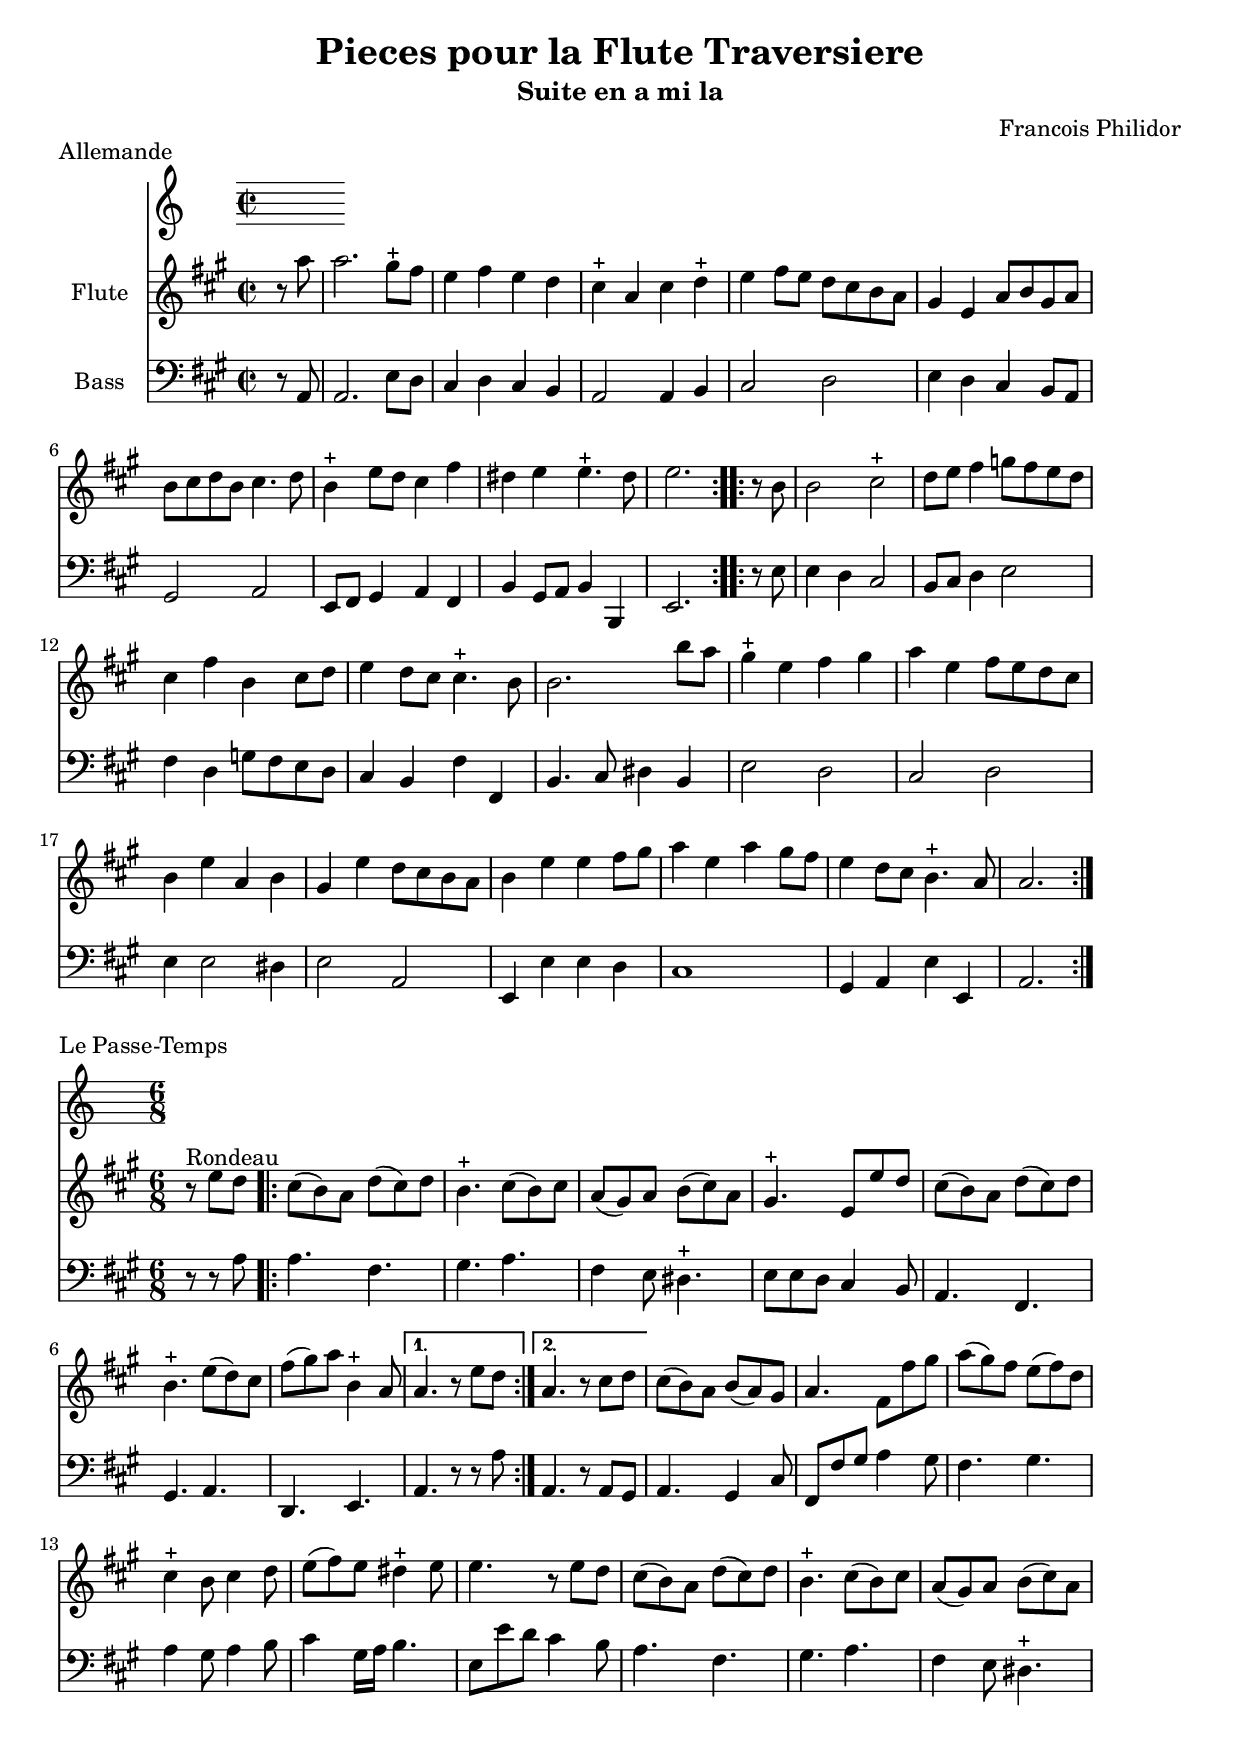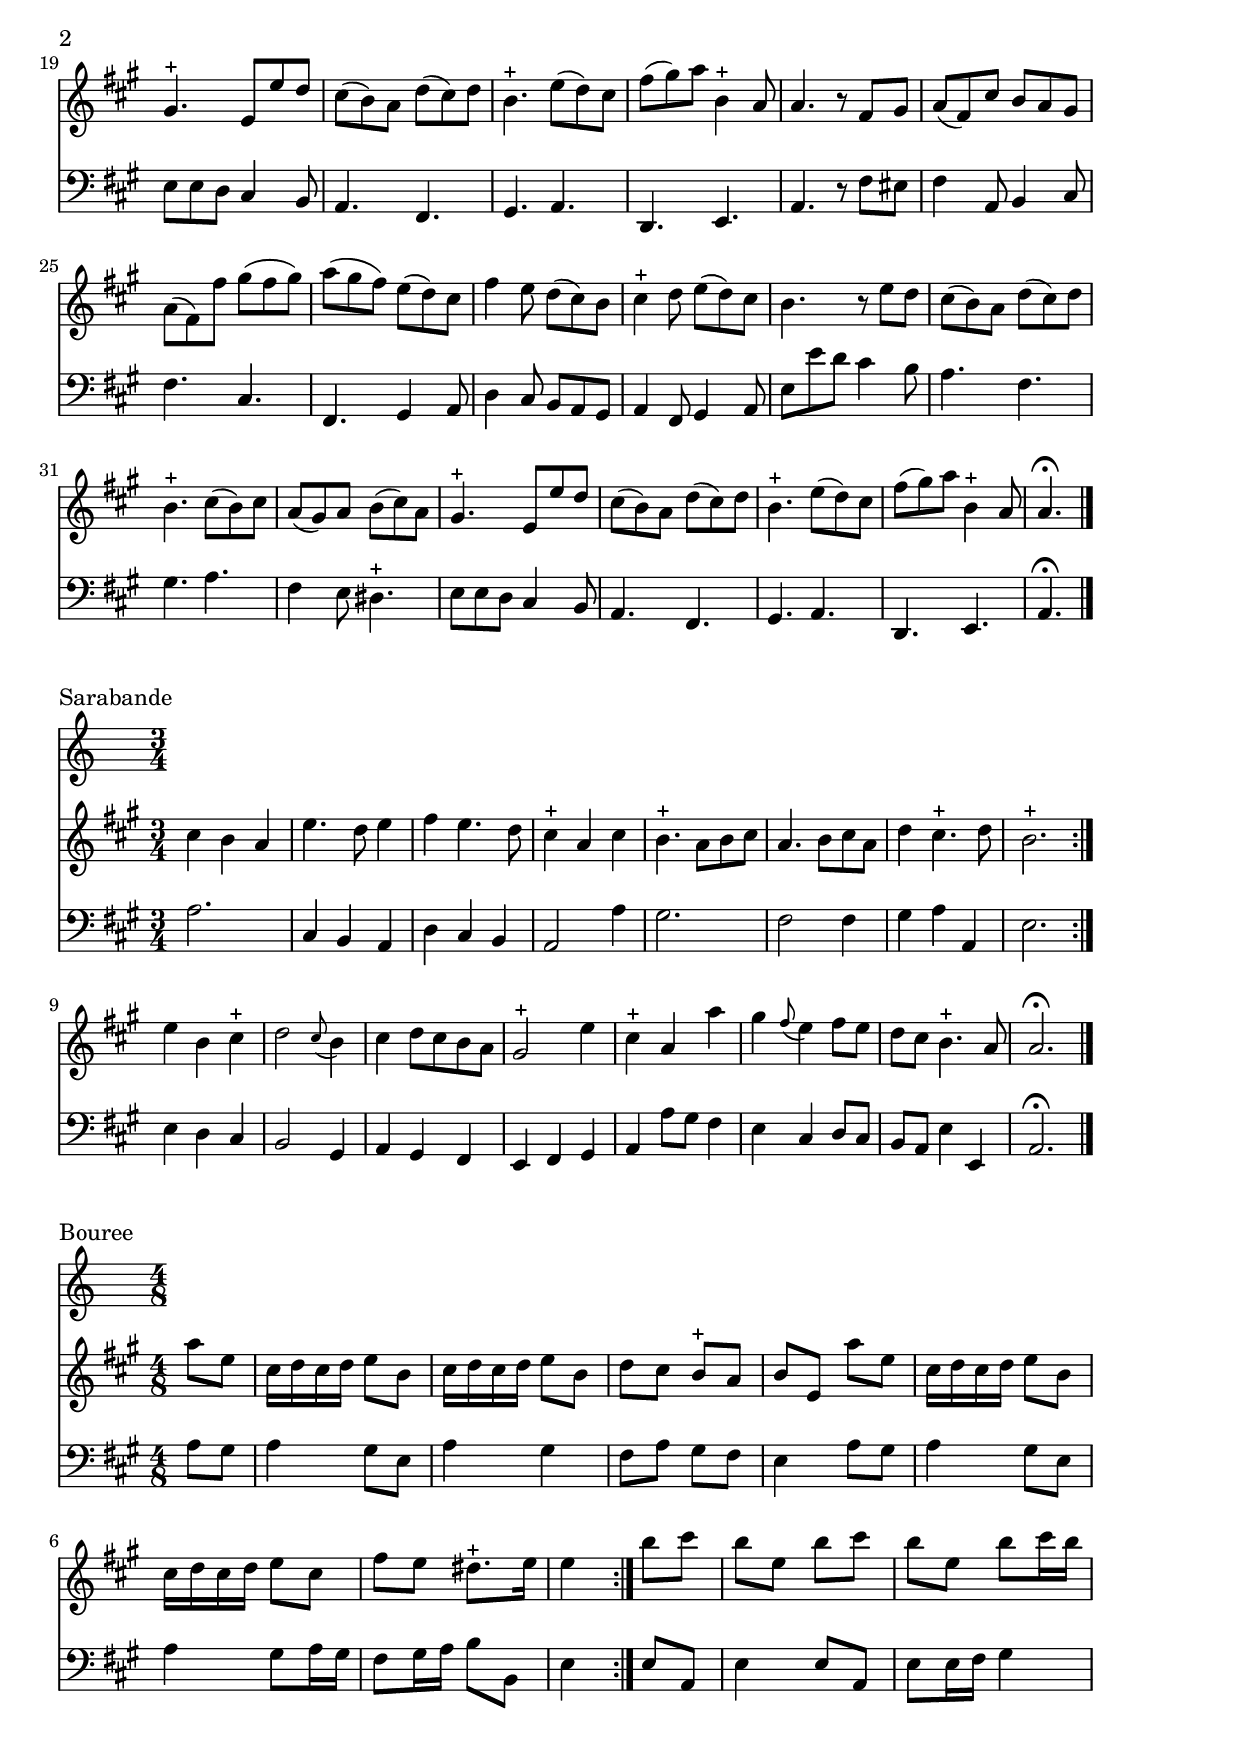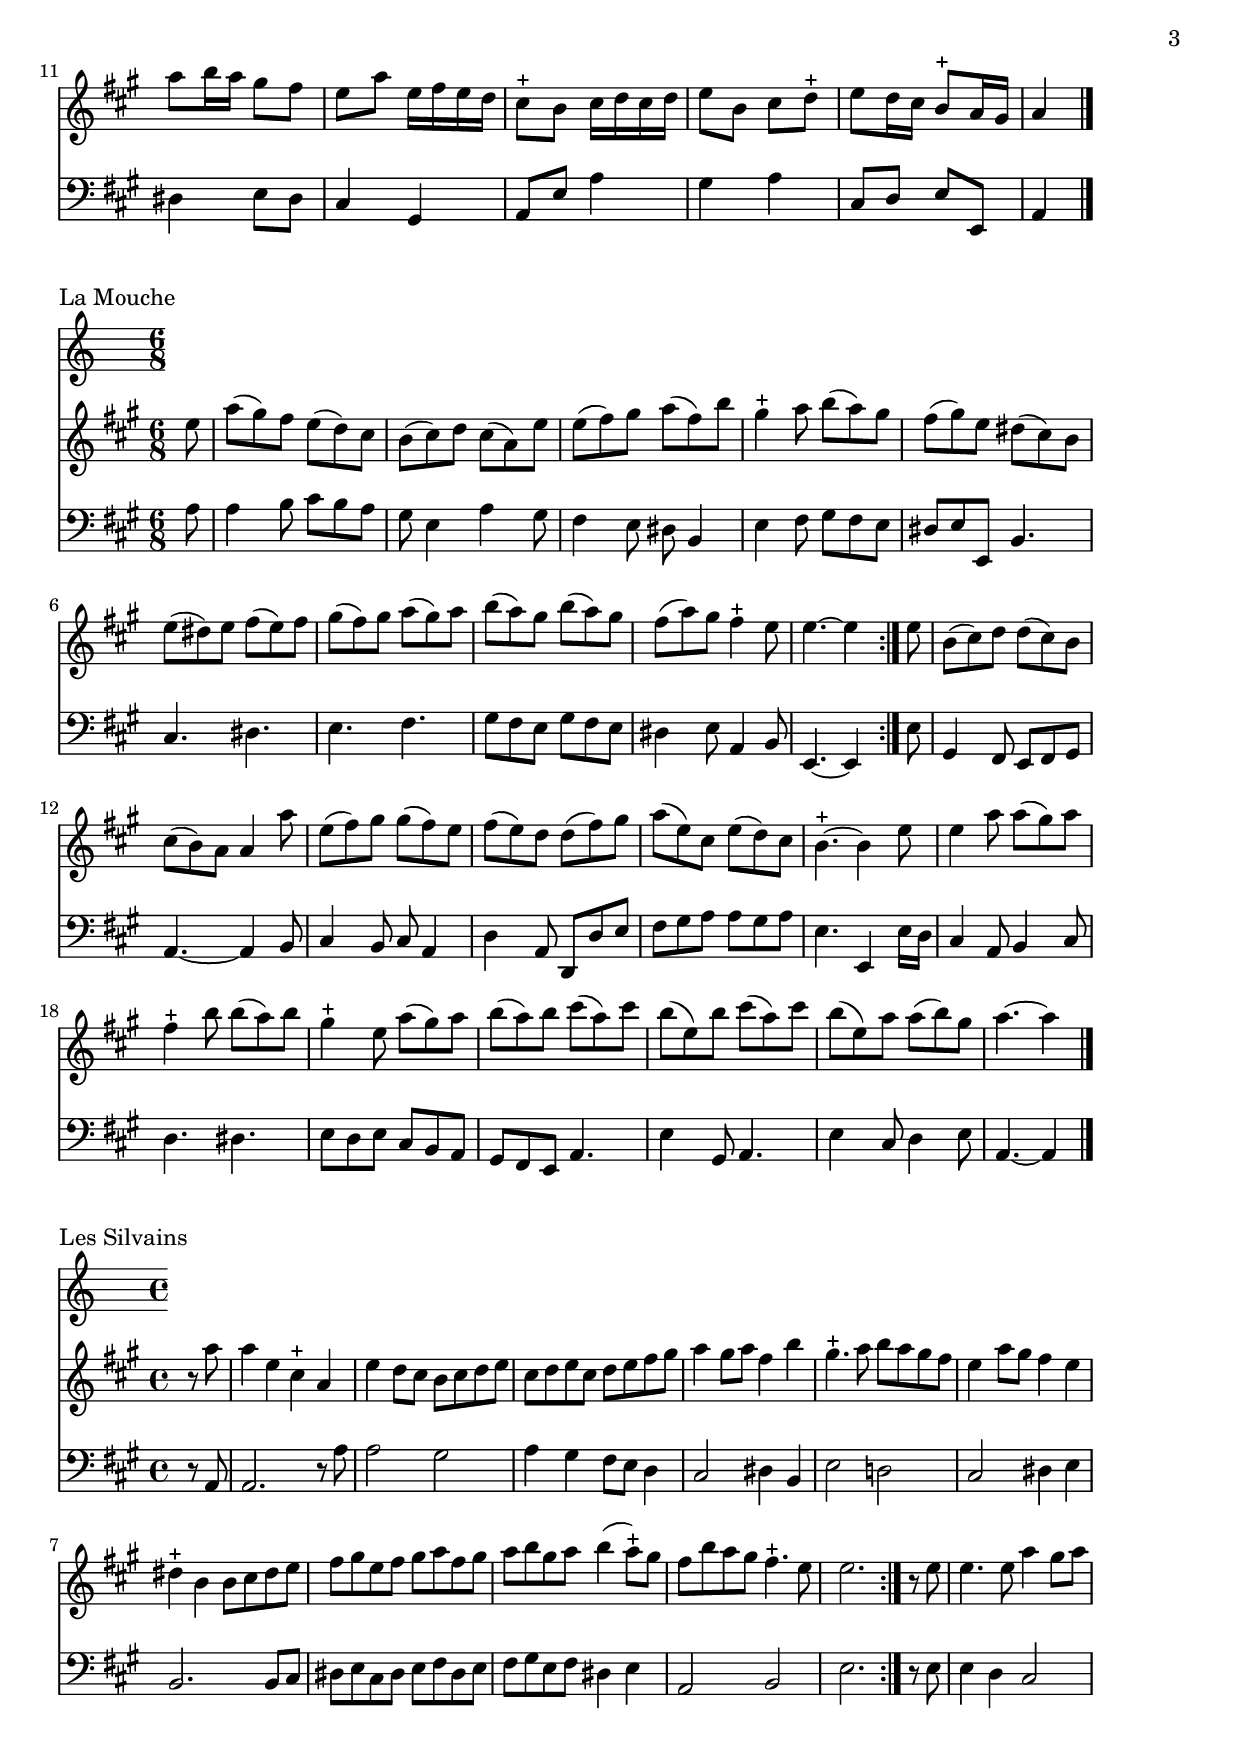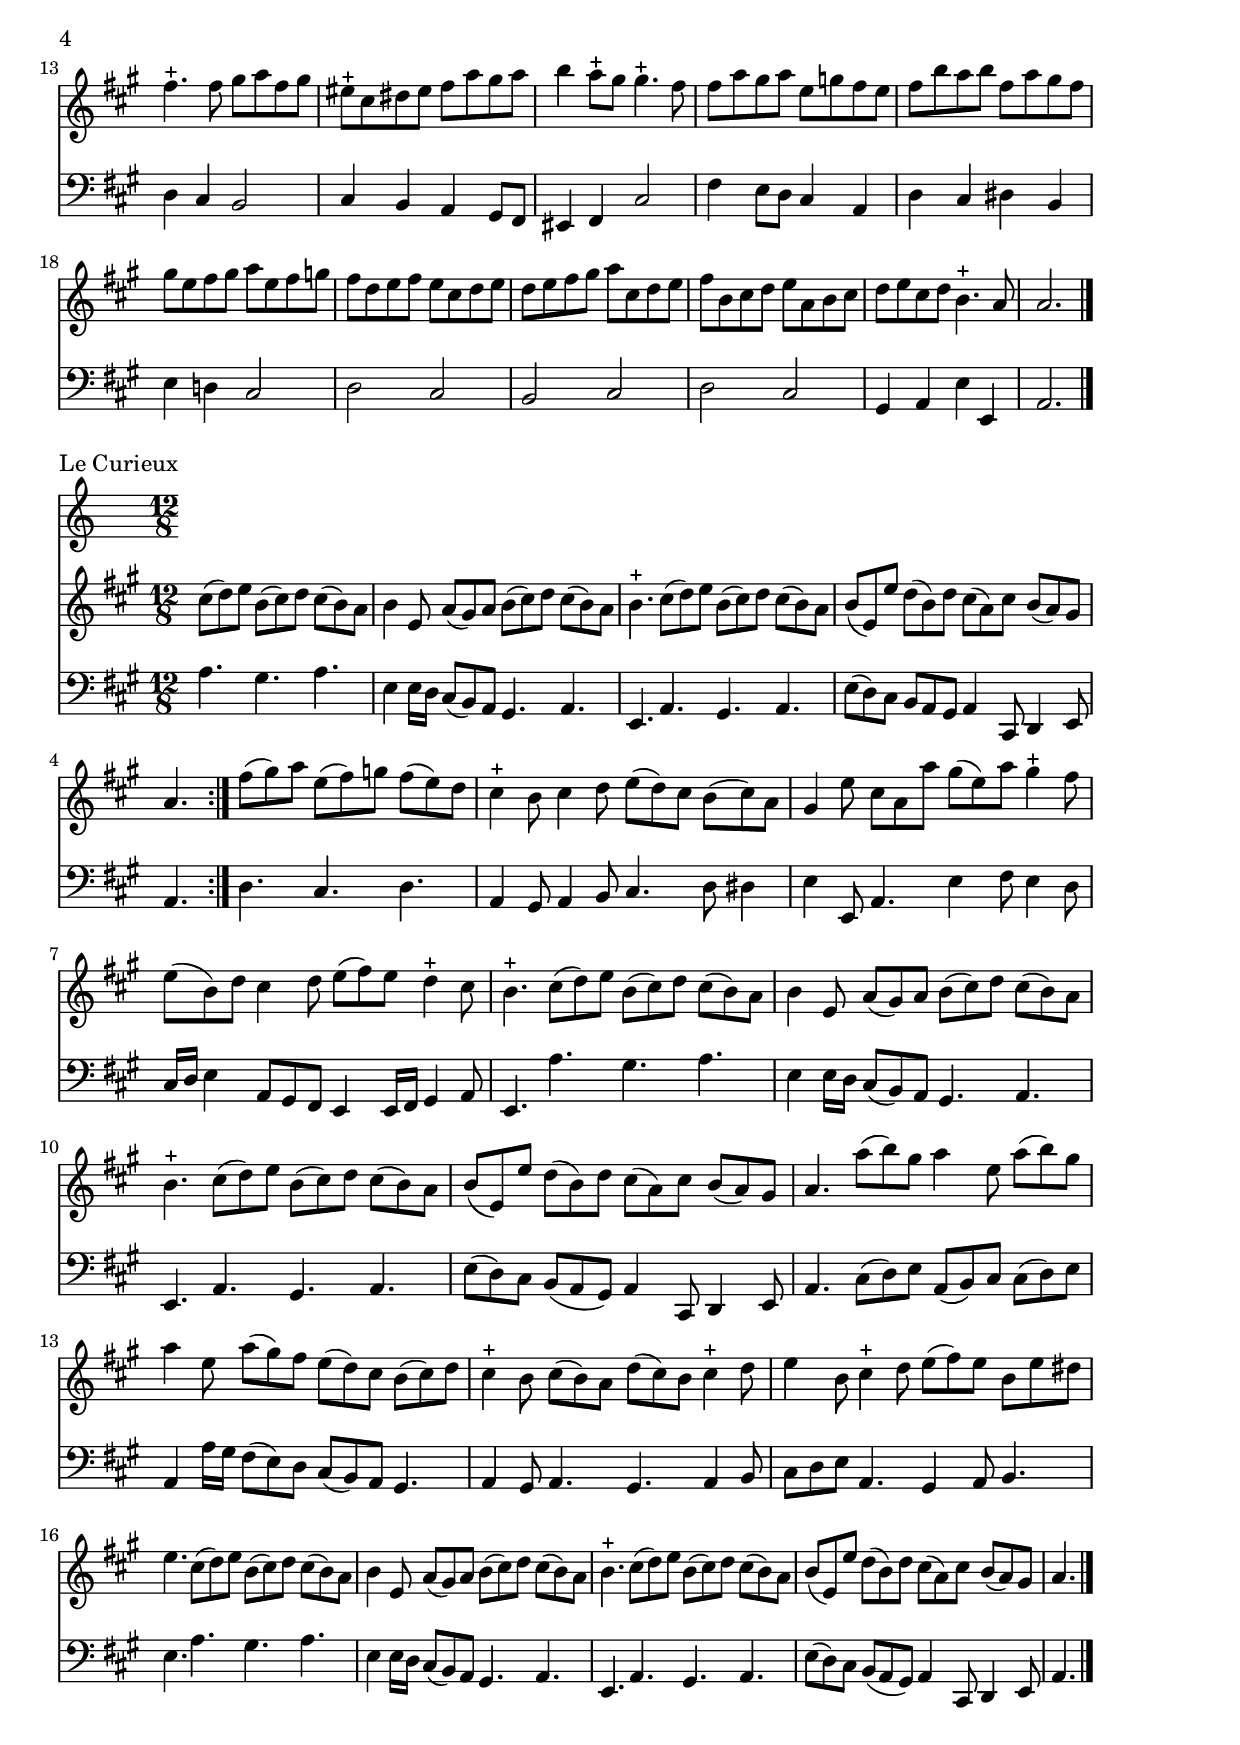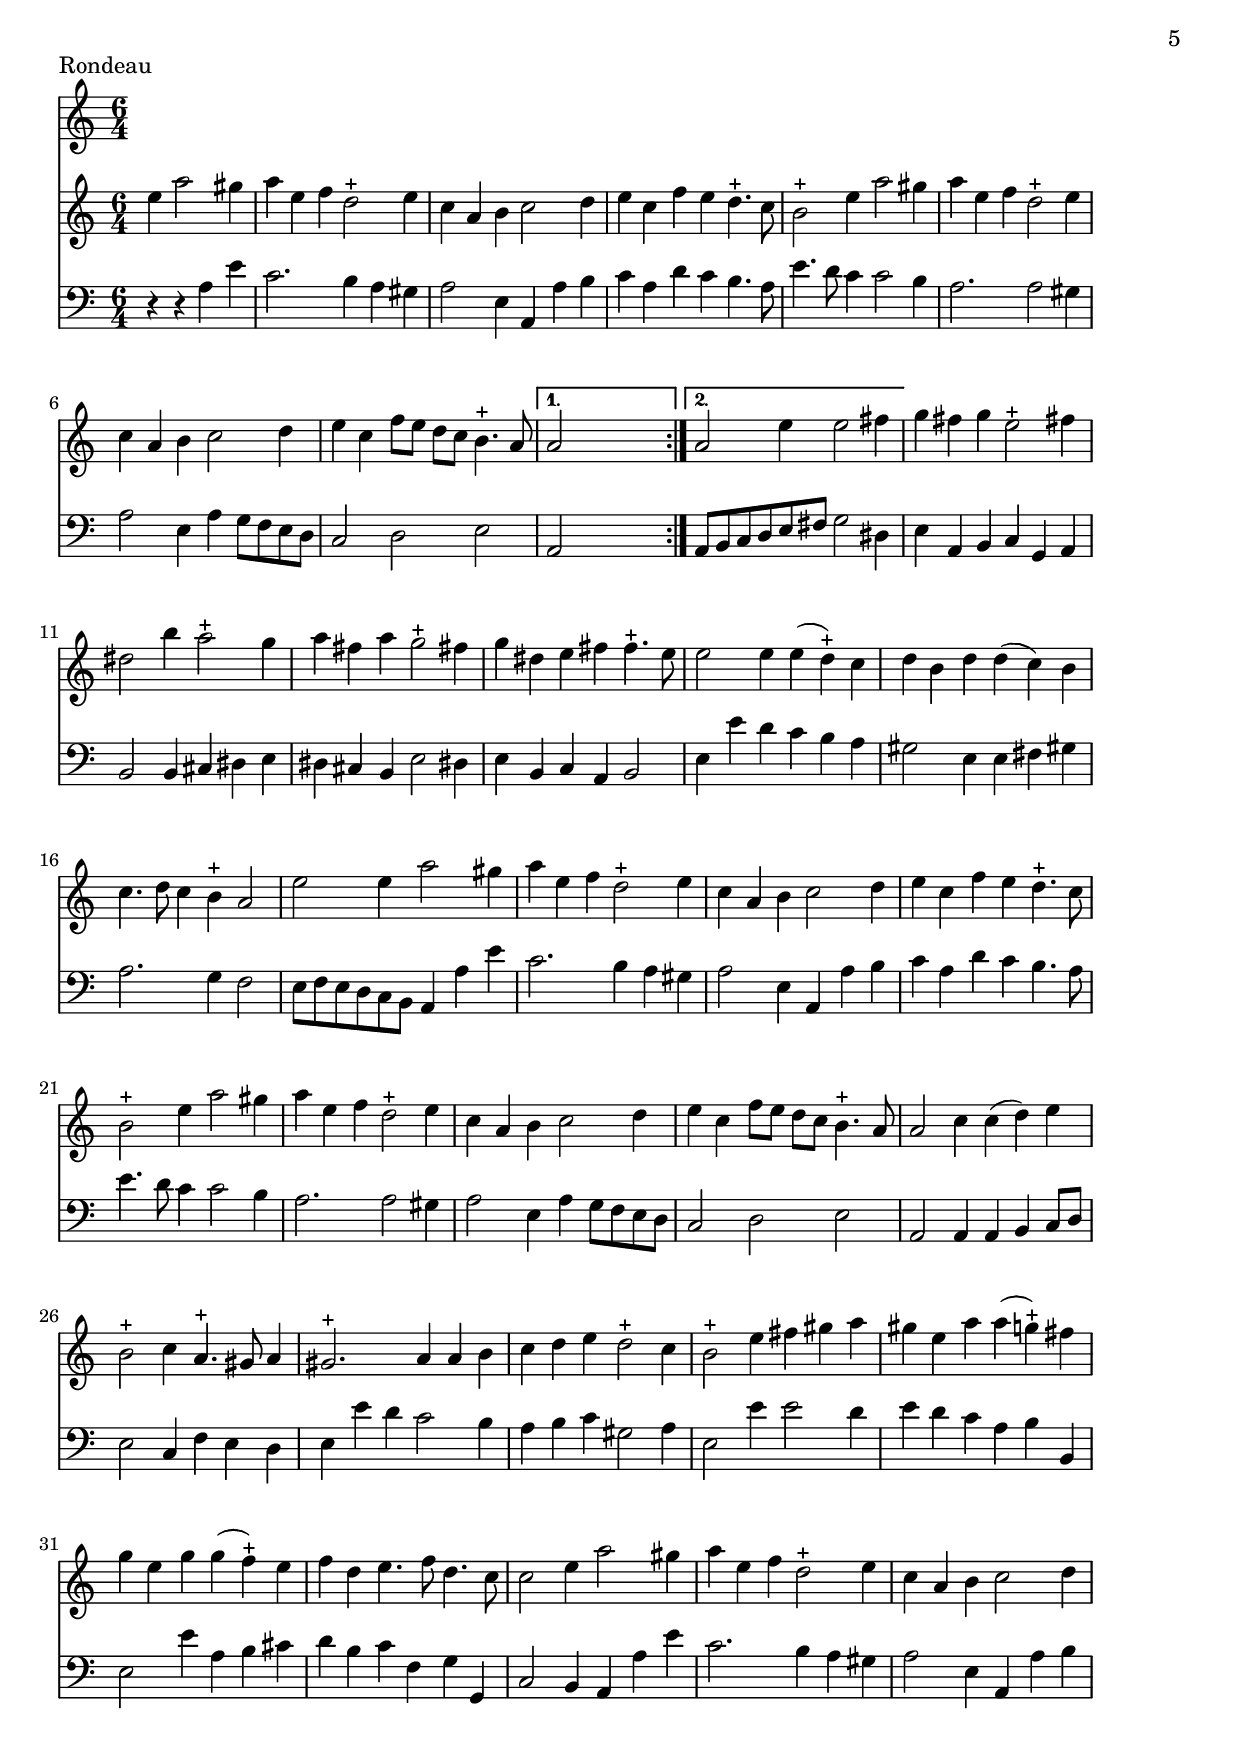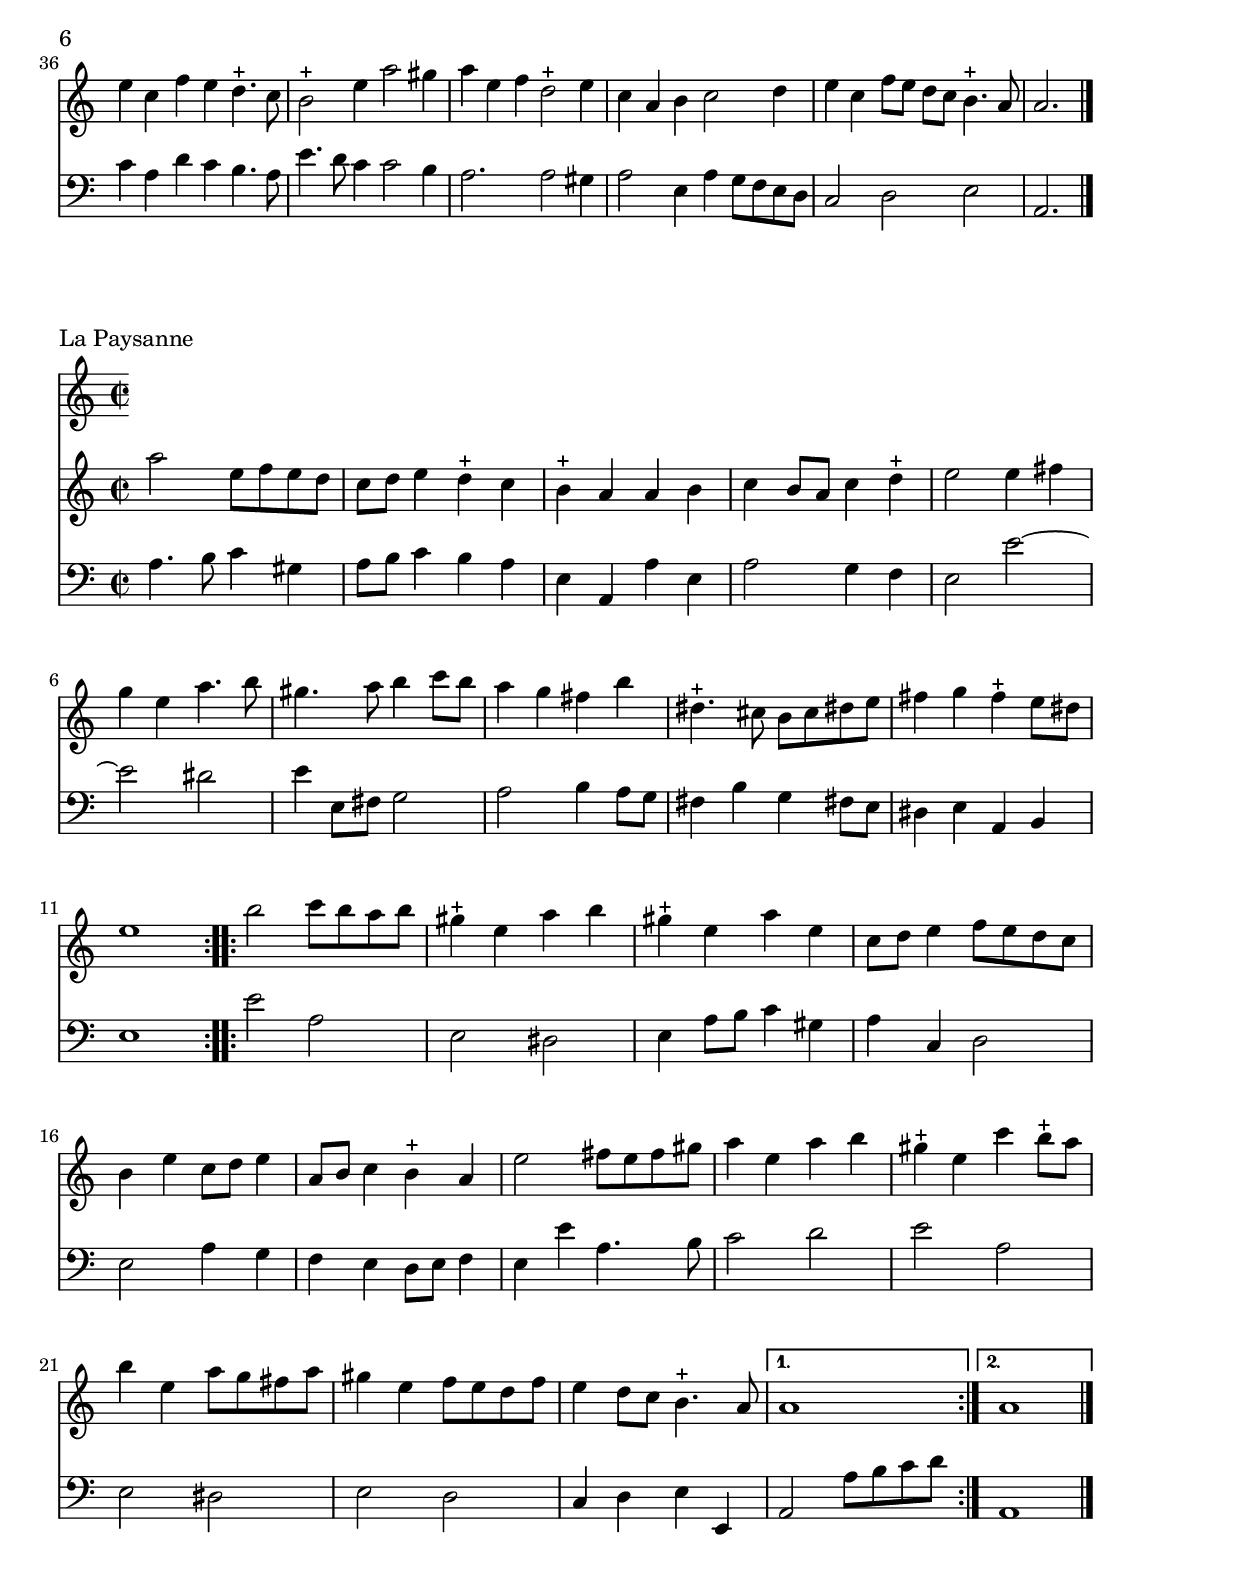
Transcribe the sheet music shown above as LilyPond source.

\version "2.0.3"
\include "paper20.ly"

\paper {
       linewidth = 175.000 \mm
       textheight = 255.000 \mm
       lastpagefill = ##t
       }

\header { 
	title = "Pieces pour la Flute Traversiere"
	subtitle = "Suite en a mi la"
	composer =    "Francois Philidor"
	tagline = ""
	}

\score {
	\simultaneous {
		\modernCautionaries 
		\property Score.skipBars = ##t

  \new Staff {

	\property Staff.minimumVerticalExtent = ##f
	\property Staff.verticalExtent = #'(-5.0 . 6.5)

     \notes\relative c' {
	\property Staff.instrument = "Flute"
	\clef violin
	\key a \major
	\time 2/2 
	\partial 4
	                   
	r8 a'' | a2. gis8-+ fis |   % 3
	e4 fis e d | cis-+ a cis d-+ |   % 5
	e fis8 e d cis b a | gis4 e a8 b gis a |   % 7
	b cis d b cis4. d8 | b4-+ e8 d cis4 fis |   % 9
	dis! e e4.-+ dis8 | e2. \bar ":|:" r8 b |   % 11
	b2 cis-+ | d8 e fis4 g!8 fis e d |   % 13
	cis4 fis b, cis8 d | e4 d8 cis cis4.-+ b8 |   % 15
	b2. b'8 a | gis4-+ e fis gis |   % 17
	a e fis8 e d cis | b4 e a, b |   % 19
	gis e' d8 cis b a | b4 e e fis8 gis |   % 21
	a4 e a gis8 fis | e4 d8 cis b4.-+ a8 |  % 23
	a2. \bar ":|"
	} }
	
  \new Staff {

	\property Staff.minimumVerticalExtent = ##f
	\property Staff.verticalExtent = #'(-6.5 . 5.0)

     \notes\relative c {
	\property Staff.instrument = "Bass"
	\clef bass
	\key a \major
	\time 2/2 
	\partial 4
	                   
	r8 a | a2. e'8 d |   % 3
	cis4 d cis b | a2 a4 b |   % 5
	cis2 d | e4 d cis b8 a |   % 7
	gis2 a | e8 fis gis4 a fis |   % 9
	b gis8 a b4 b, | e2. r8 e' |   % 11
	e4 d cis2 | b8 cis d4 e2 |   % 13
	fis4 d g8 fis e d | cis4 b fis' fis, |   % 15
	b4. cis8 dis!4 b | e2 d |   % 17
	cis d | e4 e2 dis!4 |   % 19
	e2 a, | e4 e' e d |   % 21
	cis1 | gis4 a e' e, |   % 23
	a2.
	} }
    }
\header { piece = "Allemande" }
	\paper {
	}
}

%--------------------------------

\score {
	\simultaneous {
		\modernCautionaries 
		\property Score.skipBars = ##t

  \new Staff {

	\property Staff.minimumVerticalExtent = ##f
	\property Staff.verticalExtent = #'(-5.5 . 7.5)

     \notes\relative c' {
	\clef violin
	\key a \major
	\time 6/8 
	\partial 8*3
	                   
	r8^\markup{Rondeau} e' d | 
	\repeat volta 2 { cis  ( b ) a d  ( cis ) d |   % 3
	b4.-+ cis8  ( b ) cis | a  ( gis ) a b  ( cis ) a |   % 5
	gis4.-+ e8 e' d | cis  ( b ) a d  ( cis ) d |   % 7
	b4.-+ e8  ( d ) cis | fis  ( gis ) a b,4-+ a8 | }  % 9
	\alternative {
	{ a4. r8 e' d } { a4. r8 cis d } }
	| cis  ( b ) a b  ( a ) gis |   % 11
	a4. fis8 fis' gis | a  ( gis ) fis e  ( fis ) d |   % 13
	cis4-+ b8 cis4 d8 | e  ( fis ) e dis!4-+ e8 |   % 15
	e4. r8 e d | cis  ( b ) a d  ( cis ) d |   % 17
	b4.-+ cis8  ( b ) cis | a  ( gis ) a b  ( cis ) a |   % 19
	gis4.-+ e8 e' d | cis  ( b ) a d  ( cis ) d |   % 21
	b4.-+ e8  ( d ) cis | fis  ( gis ) a b,4-+ a8 |   % 23
	a4. r8 fis gis | a  ( fis ) cis' b a gis |   % 25
	a  ( fis ) fis' gis  ( fis gis ) | a  ( gis fis ) e  ( d ) cis |   % 27
	fis4 e8 d  ( cis ) b | cis4-+ d8 e  ( d ) cis |   % 29
	b4. r8 e d 
	cis  ( b ) a d  ( cis ) d |   % 3
	b4.-+ cis8  ( b ) cis | a  ( gis ) a b  ( cis ) a |   % 5
	gis4.-+ e8 e' d | cis  ( b ) a d  ( cis ) d |   % 7
	b4.-+ e8  ( d ) cis | fis  ( gis ) a b,4-+ a8 |  % 9
	a4.\fermata
	\bar "|."
	} }

  \new Staff {

	\property Staff.minimumVerticalExtent = ##f
	\property Staff.verticalExtent = #'(-7.5 . 5.5)

     \notes\relative c {
	\clef bass
	\key a \major
	\time 6/8 
	\partial 8*3
	                   
	r8 r a' | a4. fis |   % 3
	gis a | fis4 e8 dis!4.-+ |   % 5
	e8 e d cis4 b8 | a4. fis |   % 7
	gis a | d, e |   % 9
	a r8 r a' a,4. r8 a gis | a4. gis4 cis8 |   % 11
	fis, fis' gis a4 gis8 | fis4. gis |   % 13
	a4 gis8 a4 b8 | cis4 gis16 a b4. |   % 15
	e,8 e' d cis4 b8 | a4. fis |   % 17
	gis a | fis4 e8 dis!4.-+ |   % 19
	e8 e d cis4 b8 | a4. fis |   % 21
	gis a | d, e |   % 23
	a r8 fis' eis! | fis4 a,8 b4 cis8 |   % 25
	fis4. cis | fis, gis4 a8 |   % 27
	d4 cis8 b a gis | a4 fis8 gis4 a8 |   % 29
	e' e' d cis4 b8 
	a4. fis |   % 3
	gis a | fis4 e8 dis!4.-+ |   % 5
	e8 e d cis4 b8 | a4. fis |   % 7
	gis a | d, e |   % 9
	a\fermata
	} }
}
  \header { piece = "Le Passe-Temps" }
  \paper {
	 indent = 0.0 \mm
 	 }
}

%--------------------------------

\score {
	\simultaneous {
		\modernCautionaries 
		\property Score.skipBars = ##t

  \new Staff {

	\property Staff.minimumVerticalExtent = ##f
	\property Staff.verticalExtent = #'(-5.5 . 7.5)

     \notes\relative c' {
	\clef violin
	\key a \major
	\time 3/4 
	                   
	cis'4 b a | e'4. d8 e4 |   % 3
	fis e4. d8 | cis4-+ a cis |   % 5
	b4.-+ a8 b cis | a4. b8 cis a |   % 7
	d4 cis4.-+ d8 | b2.-+ \bar ":|"   % 9
	e4 b cis-+ | d2 \appoggiatura cis8 b4 |   % 11
	cis d8 cis b a | gis2-+ e'4 |   % 13
	cis-+ a a' | gis \appoggiatura fis8 e4 fis8 e |   % 15
	d cis b4.-+ a8 | a2.\fermata
	\bar "|."
	} }

  \new Staff {

	\property Staff.minimumVerticalExtent = ##f
	\property Staff.verticalExtent = #'(-7.5 . 5.5)

     \notes\relative c {
	\clef bass
	\key a \major
	\time 3/4 
	                   
	a'2. | cis,4 b a |   % 3
	d cis b | a2 a'4 |   % 5
	gis2. | fis2 fis4 |   % 7
	gis a a, | e'2.   % 9
	e4 d cis | b2 gis4 |   % 11
	a gis fis | e fis gis |   % 13
	a a'8 gis fis4 | e cis d8 cis |   % 15
	b a e'4 e, | a2.\fermata
	\bar "|."
	} }
}
  \header { piece = "Sarabande" }
  \paper {
	 indent = 0.0 \mm
 	 }
}

%--------------------------------

\score {
	\simultaneous {
		\modernCautionaries 
		\property Score.skipBars = ##t

  \new Staff {

	\property Staff.minimumVerticalExtent = ##f
	\property Staff.verticalExtent = #'(-5.5 . 7.5)

     \notes\relative c' {
	\clef violin
	\key a \major
	\time 4/8 
	\partial 4
	                   
	a''8 e | cis16 d cis d e8 b |   % 3
	cis16 d cis d e8 b | d cis b-+ a |   % 5
	b e, a' e | cis16 d cis d e8 b |   % 7
	cis16 d cis d e8 cis | fis e dis!8.-+ e16 |   % 9
	e4 \bar ":|" b'8 cis | b e, b' cis |   % 11
	b e, b' cis16 b | a8 b16 a gis8 fis |   % 13
	e a e16 fis e d | cis8-+ b cis16 d cis d |   % 15
	e8 b cis d-+ | e d16 cis b8-+ a16 gis |   % 17
	a4 
	\bar "|."
	} }

  \new Staff {

	\property Staff.minimumVerticalExtent = ##f
	\property Staff.verticalExtent = #'(-7.5 . 5.5)

     \notes\relative c {
	\clef bass
	\key a \major
	\time 4/8 
	\partial 4
	                   
	a'8 gis | a4 gis8 e |   % 3
	a4 gis | fis8 a gis fis |   % 5
	e4 a8 gis | a4 gis8 e |   % 7
	a4 gis8 a16 gis | fis8 gis16 a b8 b, |   % 9
	e4 e8 a, | e'4 e8 a, |   % 11
	e' e16 fis gis4 | dis! e8 dis |   % 13
	cis4 gis | a8 e' a4 |   % 15
	gis a | cis,8 d e e, |   % 17
	a4 
	} }
}
  \header { piece = "Bouree" }
  \paper {
	 indent = 0.0 \mm
 	 }
}

%--------------------------------

\score {
	\simultaneous {
		\modernCautionaries 
		\property Score.skipBars = ##t

  \new Staff {

	\property Staff.minimumVerticalExtent = ##f
	\property Staff.verticalExtent = #'(-6.5 . 9.5)

     \notes\relative c' {
	\clef violin
	\key a \major
	\time 6/8 
	\partial 8
	                   
	e'8 | a  ( gis ) fis e  ( d ) cis |   % 3
	b  ( cis ) d cis  ( a ) e' | e  ( fis ) gis a  ( fis ) b |   % 5
	gis4-+ a8 b  ( a ) gis | fis  ( gis ) e dis!  ( cis ) b |   % 7
	e  ( dis! ) e fis  ( e ) fis | gis  ( fis ) gis a  ( gis ) a |   % 9
	b  ( a ) gis b  ( a ) gis | fis  ( a ) gis fis4-+ e8 |   % 11
	e4. ~ e4 \bar ":|" e8 | b  ( cis ) d d  ( cis ) b |   % 13
	cis  ( b ) a a4 a'8 | e  ( fis ) gis gis  ( fis ) e |   % 15
	fis  ( e ) d d  ( fis ) gis | a  ( e ) cis e  ( d ) cis |   % 17
	b4.-+ ~ b4 e8 | e4 a8 a  ( gis ) a |   % 19
	fis4-+ b8 b  ( a ) b | gis4-+ e8 a  ( gis ) a |   % 21
	b  ( a ) b cis  ( a ) cis | b  ( e, ) b' cis  ( a ) cis |   % 23
	b  ( e, ) a a  ( b ) gis | a4. ~ a4 
	\bar "|."
	} }

  \new Staff {

	\property Staff.minimumVerticalExtent = ##f
	\property Staff.verticalExtent = #'(-8.5 . 6.5)

     \notes\relative c {
	\clef bass
	\key a \major
	\time 6/8 
	\partial 8
	                   
	a'8 | a4 b8 cis b a |   % 3
	gis e4 a gis8 | fis4 e8 dis! b4 |   % 5
	e fis8 gis fis e | dis! e e, b'4. |   % 7
	cis dis! | e fis |   % 9
	gis8 fis e gis fis e | dis!4 e8 a,4 b8 |   % 11
	e,4. ~ e4 e'8 | gis,4 fis8 e fis gis |   % 13
	a4. ~ a4 b8 | cis4 b8 cis a4 |   % 15
	d a8 d, d' e | fis gis a a gis a |   % 17
	e4. e,4 e'16 d | cis4 a8 b4 cis8 |   % 19
	d4. dis! | e8 d e cis b a |   % 21
	gis fis e a4. | e'4 gis,8 a4. |   % 23
	e'4 cis8 d4 e8 | a,4. ~ a4 
	\bar "|."
	} }
}
  \header { piece = "La Mouche" }
  \paper {
	 indent = 0.0 \mm
 	 }
}

%--------------------------------

\score {
	\simultaneous {
		\modernCautionaries 
		\property Score.skipBars = ##t

  \new Staff {

	\property Staff.minimumVerticalExtent = ##f
	\property Staff.verticalExtent = #'(-5.5 . 7.5)

     \notes\relative c' {
	\clef violin
	\key a \major
	\time 4/4 
	\partial 4
	                   
	r8 a'' | a4 e cis-+ a |   % 3
	e' d8 cis b cis d e | cis d e cis d e fis gis |   % 5
	a4 gis8 a fis4 b | gis4.-+ a8 b a gis fis |   % 7
	e4 a8 gis fis4 e | dis!-+ b b8 cis dis e |   % 9
	fis gis e fis gis a fis gis | a b gis a b4  ( a8-+ ) gis |   % 11
	fis b a gis fis4.-+ e8 | e2. \bar ":|" r8 e |   % 13
	e4. e8 a4 gis8 a | fis4.-+ fis8 gis a fis gis |   % 15
	eis!-+ cis dis! eis fis a gis a | b4 a8-+ gis gis4.-+ fis8 |   % 17
	fis a gis a e g! fis e | fis b a b fis a gis fis |   % 19
	gis e fis gis a e fis g! | fis d e fis e cis d e |   % 21
	d e fis gis a cis, d e | fis b, cis d e a, b cis |   % 23
	d e cis d b4.-+ a8 | a2. 
	\bar "|."
	} }

  \new Staff {

	\property Staff.minimumVerticalExtent = ##f
	\property Staff.verticalExtent = #'(-7.5 . 5.5)

     \notes\relative c {
	\clef bass
	\key a \major
	\time 4/4 
	\partial 4
	                   
	r8 a | a2. r8 a' |   % 3
	a2 gis | a4 gis fis8 e d4 |   % 5
	cis2 dis!4 b | e2 d! |   % 7
	cis dis!4 e | b2. b8 cis |   % 9
	dis! e cis dis e fis dis e | fis gis e fis dis!4 e |   % 11
	a,2 b | e2. r8 e |   % 13
	e4 d cis2 | d4 cis b2 |   % 15
	cis4 b a gis8 fis | eis!4 fis cis'2 |   % 17
	fis4 e8 d cis4 a | d cis dis! b |   % 19
	e d! cis2 | d cis |   % 21
	b cis | d cis |   % 23
	gis4 a e' e, | a2. 
	} }
}
  \header { piece = "Les Silvains" }
  \paper {
	 indent = 0.0 \mm
 	\translator  {
	  \ScoreContext
	    SpacingSpanner \override #'spacing-increment = #0.9
	  }
 	 }
}

%--------------------------------

\score {
	\simultaneous {
		\modernCautionaries 
		\property Score.skipBars = ##t

  \new Staff {

	\property Staff.minimumVerticalExtent = ##f
	\property Staff.verticalExtent = #'(-5.5 . 7.5)

     \notes\relative c' {
	\clef violin
	\key a \major
	\time 12/8 
	\partial 8*9
	                   
	cis'8  ( d ) e b  ( cis ) d cis  ( b ) a | 
	b4 e,8 a  ( gis ) a b  ( cis ) d cis  ( b ) a |   % 3
	b4.-+ cis8  ( d ) e b  ( cis ) d cis  ( b ) a | 
	b  ( e, ) e' d  ( b ) d cis  ( a ) cis b  ( a ) gis |   % 5
	a4. \bar ":|" fis'8  ( gis ) a e  ( fis ) g! fis  ( e ) d | 
	cis4-+ b8 cis4 d8 e  ( d ) cis b  ( cis ) a |   % 7
	gis4 e'8 cis a a' gis  ( e ) a gis4-+ fis8 | 
	e  ( b ) d cis4 d8 e  ( fis ) e d4-+ cis8 |   % 9
	b4.-+ cis8  ( d ) e b  ( cis ) d cis  ( b ) a | 
	b4 e,8 a  ( gis ) a b  ( cis ) d cis  ( b ) a |   % 11
	b4.-+ cis8  ( d ) e b  ( cis ) d cis  ( b ) a | 
	b  ( e, ) e' d  ( b ) d cis  ( a ) cis b  ( a ) gis |   % 13
	a4. a'8  ( b ) gis a4 e8 a  ( b ) gis | 
	a4 e8 a  ( gis ) fis e  ( d ) cis b  ( cis ) d |   % 15
	cis4-+ b8 cis  ( b ) a d  ( cis ) b cis4-+ d8 | 
	e4 b8 cis4-+ d8 e  ( fis ) e b e dis! |   % 17
	e4. cis8  ( d ) e b  ( cis ) d cis  ( b ) a | 
	b4 e,8 a  ( gis ) a b  ( cis ) d cis  ( b ) a |   % 11
	b4.-+ cis8  ( d ) e b  ( cis ) d cis  ( b ) a | 
	b  ( e, ) e' d  ( b ) d cis  ( a ) cis b  ( a ) gis |   % 13
	a4.
	\bar "|."
	} }

  \new Staff {

	\property Staff.minimumVerticalExtent = ##f
	\property Staff.verticalExtent = #'(-7.5 . 5.5)

     \notes\relative c {
	\clef bass
	\key a \major
	\time 12/8 
	\partial 8*9
	                   
	a'4. gis a | e4 e16 d cis8  ( b ) a gis4. a |   % 3
	e a gis a | e'8  ( d ) cis b a gis a4 cis,8 d4 e8 |   % 5
	a4. d cis d | a4 gis8 a4 b8 cis4. d8 dis!4 |   % 7
	e e,8 a4. e'4 fis8 e4 d8 | 
	cis16 d e4 a,8 gis fis e4 e16 fis gis4 a8 |   % 9
	e4. a' gis a | e4 e16 d cis8  ( b ) a gis4. a |   % 11
	e a gis a | e'8  ( d ) cis b  ( a gis ) a4 cis,8 d4 e8 |   % 13
	a4. cis8  ( d ) e a,  ( b ) cis cis  ( d ) e | 
	a,4 a'16 gis fis8  ( e ) d cis  ( b ) a gis4. |   % 15
	a4 gis8 a4. gis a4 b8 | cis d e a,4. gis4 a8 b4. |   % 17
	e a gis a | e4 e16 d cis8  ( b ) a gis4. a |   % 11
	e a gis a | e'8  ( d ) cis b  ( a gis ) a4 cis,8 d4 e8 |   % 13
	a4. 
	} }
}
  \header { piece = "Le Curieux" }
  \paper {
	 indent = 0.0 \mm
 	\translator  {
	  \ScoreContext
	    SpacingSpanner \override #'spacing-increment = #0.9
	  }
 	 }
}

%--------------------------------

\score {
	\simultaneous {
		\modernCautionaries 
		\property Score.skipBars = ##t

  \new Staff {

	\property Staff.minimumVerticalExtent = ##f
	\property Staff.verticalExtent = #'(-5.5 . 7.5)

     \notes\relative c' {
	\clef violin
	\time 6/4 
	\partial 1
	                   
	\repeat volta 2 { e'4 a2 gis!4 | a e f d2-+ e4 |   % 3
	c a b c2 d4 | e c f e d4.-+ c8 |   % 5
	b2-+ e4 a2 gis!4 | a e f d2-+ e4 |   % 7
	c a b c2 d4 | e c f8 e d c b4.-+ a8 | }  % 9
	\alternative { { a2 s1 } { a2 e'4 e2 fis!4 | } }
	g fis! g e2-+ fis!4 |   % 11
	dis!2 b'4 a2-+ g4 | a fis! a g2-+ fis!4 |   % 13
	g dis! e fis! fis4.-+ e8 | e2 e4 e  ( d-+ ) c |   % 15
	d b d d  ( c ) b | c4. d8 c4 b-+ a2 |   % 17
	e' e4 a2 gis!4 | a e f d2-+ e4 |   % 19
	c a b c2 d4 | e c f e d4.-+ c8 |   % 21
	b2-+ e4 a2 gis!4 | a e f d2-+ e4 |   % 23
	c a b c2 d4 | e c f8 e d c b4.-+ a8 |   % 25
	a2 c4 c  ( d ) e | b2-+ c4 a4.-+ gis!8 a4 |   % 27
	gis!2.-+ a4 a b | c d e d2-+ c4 |   % 29
	b2-+ e4 fis! gis! a | gis! e a a  ( g!-+ ) fis! |   % 31
	g e g g  ( f-+ ) e | f d e4. f8 d4. c8 |   % 33
	c2 e4 a2 gis!4 | a e f d2-+ e4 |   % 3
	c a b c2 d4 | e c f e d4.-+ c8 |   % 5
	b2-+ e4 a2 gis!4 | a e f d2-+ e4 |   % 7
	c a b c2 d4 | e c f8 e d c b4.-+ a8 | a2.
	\bar "|."
	} }

  \new Staff {

	\property Staff.minimumVerticalExtent = ##f
	\property Staff.verticalExtent = #'(-7.5 . 5.5)

     \notes\relative c {
	\clef bass
	\time 6/4 
	\partial 1
	                   
	r4 r a' e' | c2. b4 a gis! |   % 3
	a2 e4 a, a' b | c a d c b4. a8 |   % 5
	e'4. d8 c4 c2 b4 | a2. a2 gis!4 |   % 7
	a2 e4 a g8 f e d | c2 d e |   % 9
	a,2 s1 a8 b c d e fis! g2 dis!4 | e a, b c g a |   % 11
	b2 b4 cis! dis! e | dis! cis! b e2 dis!4 |   % 13
	e b c a b2 | e4 e' d c b a |   % 15
	gis!2 e4 e fis! gis! | a2. g4 f2 |   % 17
	e8 f e d c b a4 a' e' | c2. b4 a gis! |   % 19
	a2 e4 a, a' b | c a d c b4. a8 |   % 21
	e'4. d8 c4 c2 b4 | a2. a2 gis!4 |   % 23
	a2 e4 a g8 f e d | c2 d e |   % 25
	a, a4 a b c8 d | e2 c4 f e d |   % 27
	e e' d c2 b4 | a b c gis!2 a4 |   % 29
	e2 e'4 e2 d4 | e d c a b b, |   % 31
	e2 e'4 a, b cis! | d b c f, g g, |   % 33
	c2 b4 a a' e' | c2. b4 a gis! |   % 3
	a2 e4 a, a' b | c a d c b4. a8 |   % 5
	e'4. d8 c4 c2 b4 | a2. a2 gis!4 |   % 7
	a2 e4 a g8 f e d | c2 d e | a,2.
	} }
}
  \header { piece = "Rondeau" }
  \paper {
	 indent = 0.0 \mm
 	 }
}

%--------------------------------

\score {
	\simultaneous {
		\modernCautionaries 
		\property Score.skipBars = ##t

  \new Staff {

	\property Staff.minimumVerticalExtent = ##f
	\property Staff.verticalExtent = #'(-5.5 . 7.5)

     \notes\relative c' {
	\clef violin
	\time 2/2 
	                   
	a''2 e8 f e d | c d e4 d-+ c |   % 3
	b-+ a a b | c b8 a c4 d-+ |   % 5
	e2 e4 fis! | g e a4. b8 |   % 7
	gis!4. a8 b4 c8 b | a4 g fis! b |   % 9
	dis,!4.-+ cis!8 b cis dis! e | fis!4 g fis-+ e8 dis! |   % 11
	e1 \bar ":|:" \repeat volta 2 { b'2 c8 b a b |   % 13
	gis!4-+ e a b | gis!-+ e a e |   % 15
	c8 d e4 f8 e d c | b4 e c8 d e4 |   % 17
	a,8 b c4 b-+ a | e'2 fis!8 e fis gis! |   % 19
	a4 e a b | gis!-+ e c' b8-+ a |   % 21
	b4 e, a8 g fis! a | gis!4 e f8 e d f |   % 23
	e4 d8 c b4.-+ a8 } \alternative {{ a1 } { a1 }}
	\bar "|."
	} }

  \new Staff {

	\property Staff.minimumVerticalExtent = ##f
	\property Staff.verticalExtent = #'(-7.5 . 5.5)

     \notes\relative c {
	\clef bass
	\time 2/2 
	                   
	a'4. b8 c4 gis! | a8 b c4 b a |   % 3
	e a, a' e | a2 g4 f |   % 5
	e2 e' ~ | e dis! |   % 7
	e4 e,8 fis! g2 | a b4 a8 g |   % 9
	fis!4 b g fis!8 e | dis!4 e a, b |   % 11
	e1 | e'2 a, |   % 13
	e dis! | e4 a8 b c4 gis! |   % 15
	a c, d2 | e a4 g |   % 17
	f e d8 e f4 | e e' a,4. b8 |   % 19
	c2 d | e a, |   % 21
	e dis! | e d |   % 23
	c4 d e e, | a2 a'8 b c d a,1
	} }
}
  \header { piece = "La Paysanne" }
  \paper {
	 indent = 0.0 \mm
 	 }
}
